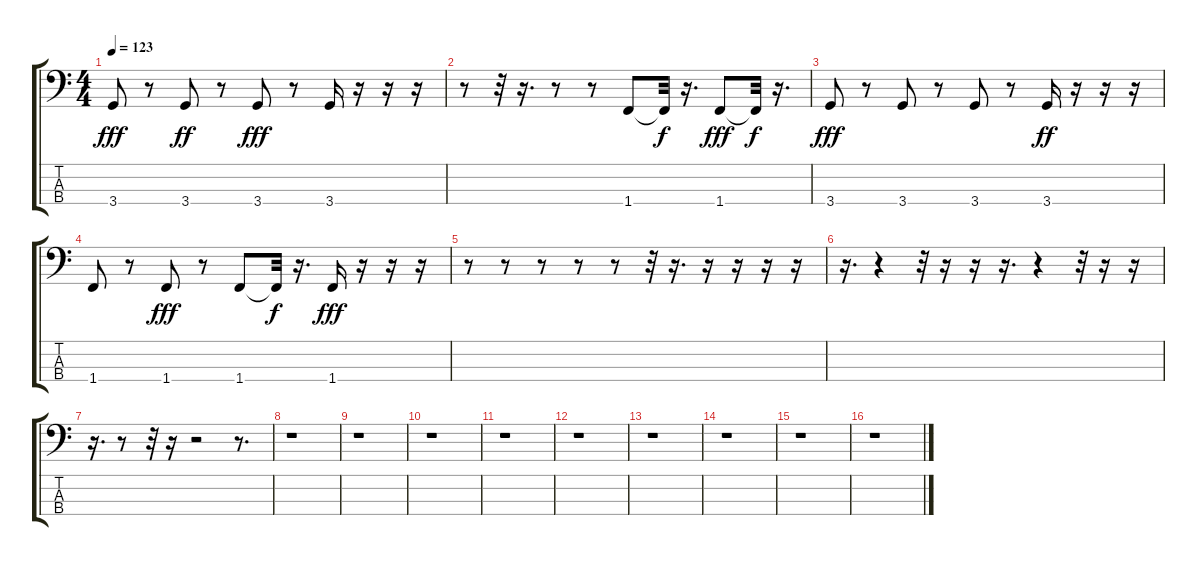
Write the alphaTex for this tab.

\track "" {instrument electricbassfinger}
\staff {score tabs}
\tuning (G2 D2 A1 E1) {hide}
\ts (4 4)
\tempo 123
\clef f4
\ks c
3.4.8{dy fff} r.8 3.4.8{dy ff} r.8 3.4.8{dy fff} r.8 3.4.16 r.16 r.16 r.16 |
r.8 r.32 r.16{d} r.8 r.8 1.4.8 1.4{t}.32{dy f} r.16{d} 1.4.8{dy fff} 1.4{t}.32{dy f} r.16{d} |
3.4.8{dy fff} r.8 3.4.8 r.8 3.4.8 r.8 3.4.16{dy ff} r.16 r.16 r.16 |
1.4.8 r.8 1.4.8{dy fff} r.8 1.4.8 1.4{t}.32{dy f} r.16{d} 1.4.16{dy fff} r.16 r.16 r.16 |
r.8 r.8 r.8 r.8 r.8 r.32 r.16{d} r.16 r.16 r.16 r.16 |
r.16{d} r.4 r.32 r.16 r.16 r.16{d} r.4 r.32 r.16 r.16 |
r.16{d} r.8 r.32 r.16 r.2 r.8{d} |
r.1 |
r.1 |
r.1 |
r.1 |
r.1 |
r.1 |
r.1 |
r.1 |
r.1
